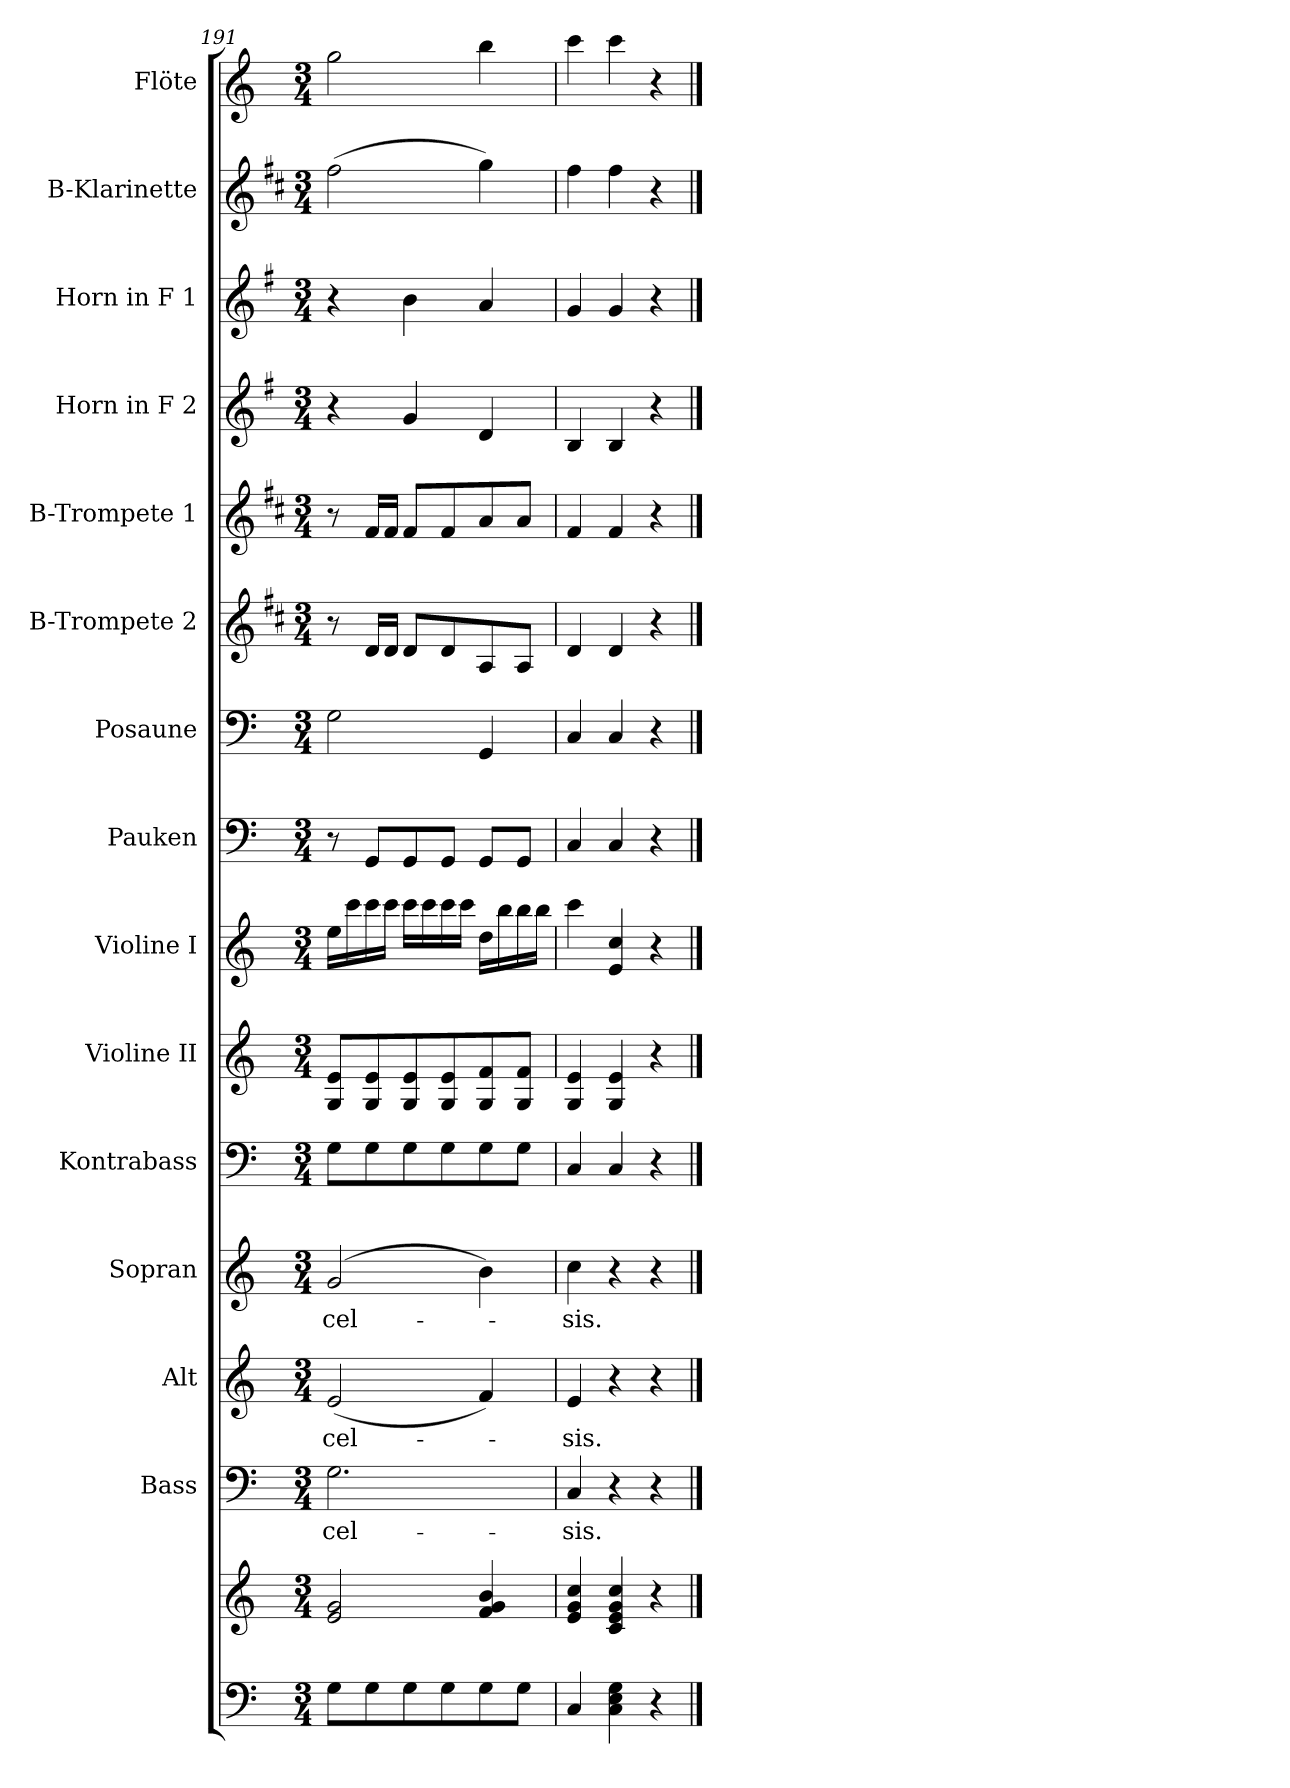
**kern	**kern	**kern	**text	**kern	**text	**kern	**text	**kern	**kern	**kern	**kern	**kern	**kern	**kern	**kern	**kern	**kern	**kern
*part15	*part15	*part14	*part14	*part13	*part13	*part12	*part12	*part11	*part10	*part9	*part8	*part7	*part6	*part5	*part4	*part3	*part2	*part1
*staff16	*staff15	*staff14	*staff14	*staff13	*staff13	*staff12	*staff12	*staff11	*staff10	*staff9	*staff8	*staff7	*staff6	*staff5	*staff4	*staff3	*staff2	*staff1
*	*	*I"Bass	*	*I"Alt	*	*I"Sopran	*	*I"Kontrabass	*I"Violine II	*I"Violine I	*I"Pauken	*I"Posaune	*I"B-Trompete 2	*I"B-Trompete 1	*I"Horn in F 2	*I"Horn in F 1	*I"B-Klarinette	*I"Flöte
*	*	*I'B.	*	*I'A.	*	*I'S.	*	*I'Kb.	*I'Vl. II	*I'Vl. I	*I'Pk.	*I'Pos.	*I'B Trp. 2	*I'B Trp. 1	*	*	*I'B Kl.	*I'Fl.
*clefF4	*clefG2	*clefF4	*	*clefG2	*	*clefG2	*	*clefF4	*clefG2	*clefG2	*clefF4	*clefF4	*clefG2	*clefG2	*clefG2	*clefG2	*clefG2	*clefG2
*	*	*	*	*	*	*	*	*ITrd7c12	*	*	*	*	*ITrd1c2	*ITrd1c2	*ITrd4c7	*ITrd4c7	*ITrd1c2	*
*k[]	*k[]	*k[]	*	*k[]	*	*k[]	*	*k[]	*k[]	*k[]	*k[]	*k[]	*k[]	*k[]	*k[]	*k[]	*k[]	*k[]
*C:	*C:	*C:	*	*C:	*	*C:	*	*C:	*C:	*C:	*C:	*C:	*C:	*C:	*C:	*C:	*C:	*C:
*M3/4	*M3/4	*M3/4	*	*M3/4	*	*M3/4	*	*M3/4	*M3/4	*M3/4	*M3/4	*M3/4	*M3/4	*M3/4	*M3/4	*M3/4	*M3/4	*M3/4
=191	=191	=191	=191	=191	=191	=191	=191	=191	=191	=191	=191	=191	=191	=191	=191	=191	=191	=191
!	!	!	!LO:LY:b	!	!LO:LY:b	!	!LO:LY:b	!	!	!	!	!	!	!	!	!	!	!
8G\L	2e/ 2g/	2.G\	-cel-	(<2e/	-cel-	(2g/	-cel-	8GG\L	8G/ 8e/L	16ee\LL	8r	2G\	8r	8r	4r	4r	(>2ee\	2gg\
.	.	.	.	.	.	.	.	.	.	16ccc\	.	.	.	.	.	.	.	.
8G\	.	.	.	.	.	.	.	8GG\	8G/ 8e/	16ccc\	8GG/L	.	16c/LL	16e/LL	.	.	.	.
.	.	.	.	.	.	.	.	.	.	16ccc\JJ	.	.	16c/JJ	16e/JJ	.	.	.	.
8G\	.	.	.	.	.	.	.	8GG\	8G/ 8e/	16ccc\LL	8GG/	.	8c/L	8e/L	4c/	4e\	.	.
.	.	.	.	.	.	.	.	.	.	16ccc\	.	.	.	.	.	.	.	.
8G\	.	.	.	.	.	.	.	8GG\	8G/ 8e/	16ccc\	8GG/J	.	8c/	8e/	.	.	.	.
.	.	.	.	.	.	.	.	.	.	16ccc\JJ	.	.	.	.	.	.	.	.
8G\	4f/ 4g/ 4b/	.	.	4f/)	.	4b\)	.	8GG\	8G/ 8f/	16dd\LL	8GG/L	4GG/	8G/	8g/	4G/	4d/	4ff\)	4bb\
.	.	.	.	.	.	.	.	.	.	16bb\	.	.	.	.	.	.	.	.
8G\J	.	.	.	.	.	.	.	8GG\J	8G/ 8f/J	16bb\	8GG/J	.	8G/J	8g/J	.	.	.	.
.	.	.	.	.	.	.	.	.	.	16bb\JJ	.	.	.	.	.	.	.	.
=192	=192	=192	=192	=192	=192	=192	=192	=192	=192	=192	=192	=192	=192	=192	=192	=192	=192	=192
!	!	!	!LO:LY:b	!	!LO:LY:b	!	!LO:LY:b	!	!	!	!	!	!	!	!	!	!	!
4C/	4e/ 4g/ 4cc/	4C/	-sis.	4e/	-sis.	4cc\	-sis.	4CC/	4G/ 4e/	4ccc\	4C/	4C/	4c/	4e/	4E/	4c/	4ee\	4ccc\
4C\ 4E\ 4G\	4c/ 4e/ 4g/ 4cc/	4r	.	4r	.	4r	.	4CC/	4G/ 4e/	4e/ 4cc/	4C/	4C/	4c/	4e/	4E/	4c/	4ee\	4ccc\
4r	4r	4r	.	4r	.	4r	.	4r	4r	4r	4r	4r	4r	4r	4r	4r	4r	4r
==	==	==	==	==	==	==	==	==	==	==	==	==	==	==	==	==	==	==
*-	*-	*-	*-	*-	*-	*-	*-	*-	*-	*-	*-	*-	*-	*-	*-	*-	*-	*-
